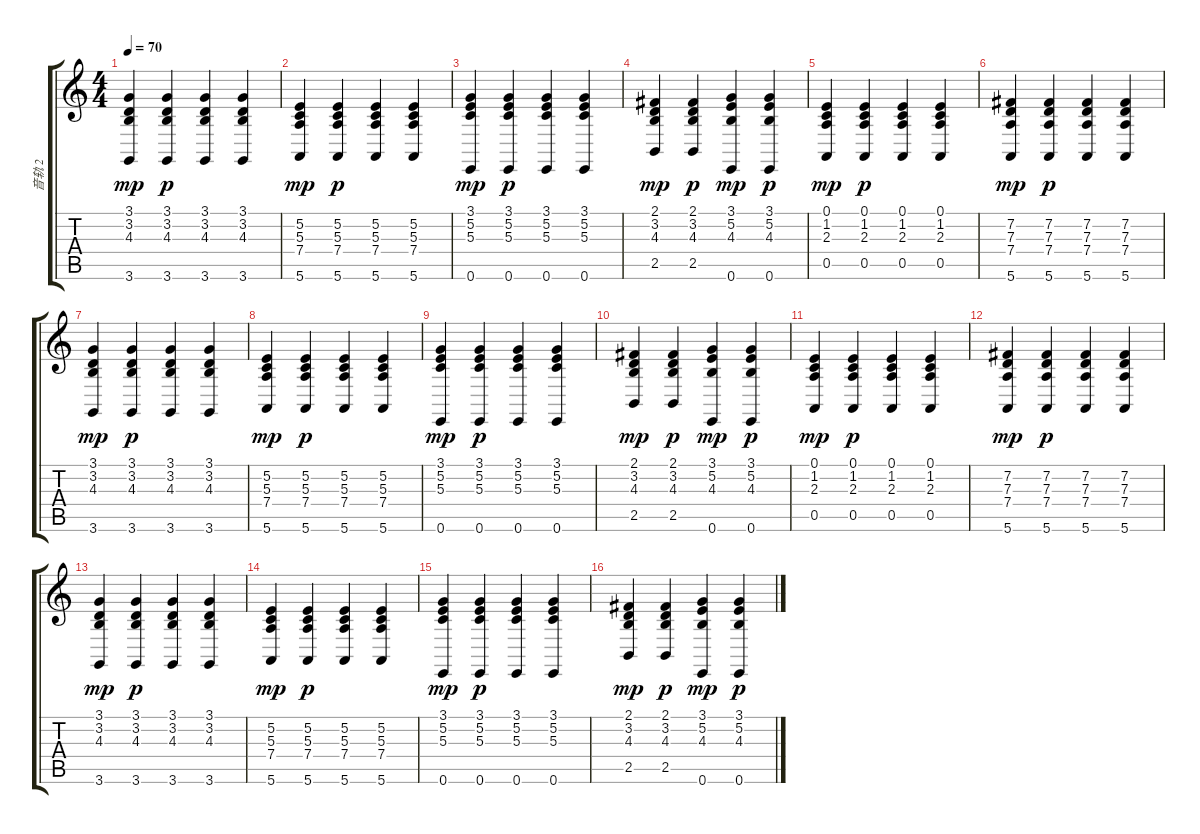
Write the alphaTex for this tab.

\track ("音轨 2" "音轨 2") {instrument acousticgrandpiano}
\staff {score tabs}
\tuning (E4 B3 G3 D3 A2 E2) {hide}
\ts (4 4)
\tempo 70
\clef g2
\ks c
(3.1 3.2 4.3 3.6).4{dy mp} (3.1 3.2 4.3 3.6).4{dy p} (3.1 3.2 4.3 3.6).4 (3.1 3.2 4.3 3.6).4 |
(5.2 5.3 7.4 5.6).4{dy mp} (5.2 5.3 7.4 5.6).4{dy p} (5.2 5.3 7.4 5.6).4 (5.2 5.3 7.4 5.6).4 |
(3.1 5.2 5.3 0.6).4{dy mp} (3.1 5.2 5.3 0.6).4{dy p} (3.1 5.2 5.3 0.6).4 (3.1 5.2 5.3 0.6).4 |
(2.1 3.2 4.3 2.5).4{dy mp} (2.1 3.2 4.3 2.5).4{dy p} (3.1 5.2 4.3 0.6).4{dy mp} (3.1 5.2 4.3 0.6).4{dy p} |
(0.1 1.2 2.3 0.5).4{dy mp} (0.1 1.2 2.3 0.5).4{dy p} (0.1 1.2 2.3 0.5).4 (0.1 1.2 2.3 0.5).4 |
(7.2 7.3 7.4 5.6).4{dy mp} (7.2 7.3 7.4 5.6).4{dy p} (7.2 7.3 7.4 5.6).4 (7.2 7.3 7.4 5.6).4 |
(3.1 3.2 4.3 3.6).4{dy mp} (3.1 3.2 4.3 3.6).4{dy p} (3.1 3.2 4.3 3.6).4 (3.1 3.2 4.3 3.6).4 |
(5.2 5.3 7.4 5.6).4{dy mp} (5.2 5.3 7.4 5.6).4{dy p} (5.2 5.3 7.4 5.6).4 (5.2 5.3 7.4 5.6).4 |
(3.1 5.2 5.3 0.6).4{dy mp} (3.1 5.2 5.3 0.6).4{dy p} (3.1 5.2 5.3 0.6).4 (3.1 5.2 5.3 0.6).4 |
(2.1 3.2 4.3 2.5).4{dy mp} (2.1 3.2 4.3 2.5).4{dy p} (3.1 5.2 4.3 0.6).4{dy mp} (3.1 5.2 4.3 0.6).4{dy p} |
(0.1 1.2 2.3 0.5).4{dy mp} (0.1 1.2 2.3 0.5).4{dy p} (0.1 1.2 2.3 0.5).4 (0.1 1.2 2.3 0.5).4 |
(7.2 7.3 7.4 5.6).4{txt "" dy mp} (7.2 7.3 7.4 5.6).4{dy p} (7.2 7.3 7.4 5.6).4 (7.2 7.3 7.4 5.6).4 |
(3.1 3.2 4.3 3.6).4{dy mp} (3.1 3.2 4.3 3.6).4{dy p} (3.1 3.2 4.3 3.6).4 (3.1 3.2 4.3 3.6).4 |
(5.2 5.3 7.4 5.6).4{dy mp} (5.2 5.3 7.4 5.6).4{dy p} (5.2 5.3 7.4 5.6).4 (5.2 5.3 7.4 5.6).4 |
(3.1 5.2 5.3 0.6).4{dy mp} (3.1 5.2 5.3 0.6).4{dy p} (3.1 5.2 5.3 0.6).4 (3.1 5.2 5.3 0.6).4 |
(2.1 3.2 4.3 2.5).4{dy mp} (2.1 3.2 4.3 2.5).4{dy p} (3.1 5.2 4.3 0.6).4{dy mp} (3.1 5.2 4.3 0.6).4{dy p}
